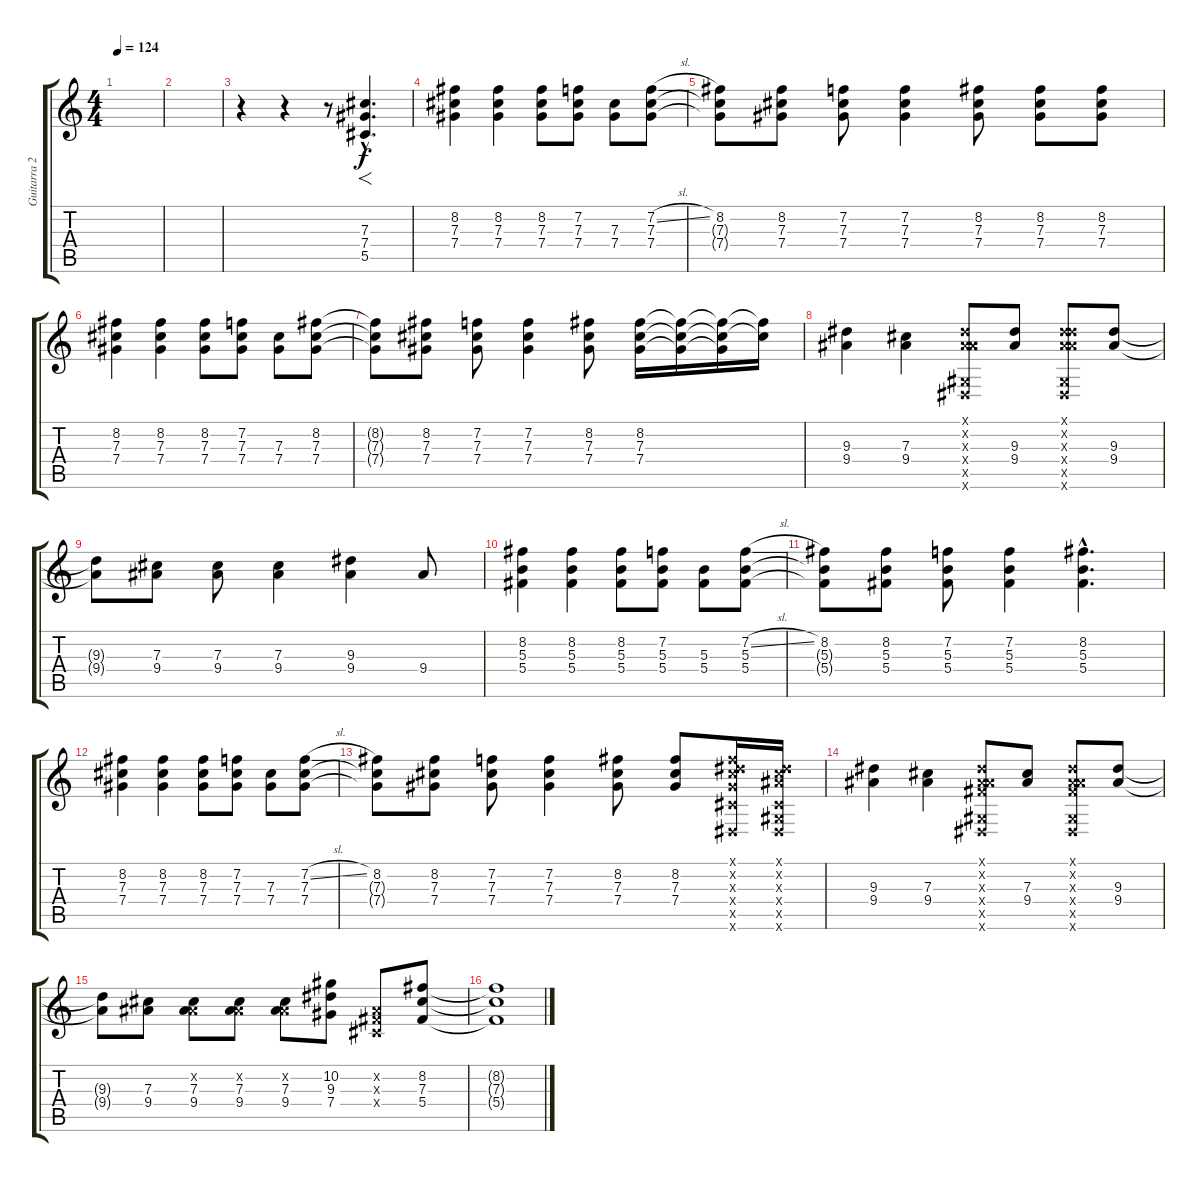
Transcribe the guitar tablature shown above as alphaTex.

\track ("Guitarra 2" "Guitarra 2") {instrument distortionguitar}
\staff {score tabs}
\tuning (Eb4 Bb3 Gb3 Db3 Ab2 Eb2) {hide}
\ts (4 4)
\tempo 124
\clef g2
\ks c
|
|
r.4 r.4 r.8 (7.3{hac} 7.4{hac} 5.5{hac}).4{f d} |
(8.2 7.3 7.4).4{volume 16 balance 4} (8.2 7.3 7.4).4 (8.2 7.3 7.4).8 (7.2 7.3 7.4).8 (7.3 7.4).8 (7.2{sl} 7.3 7.4).8 |
(8.2 7.3{t} 7.4{t}).8 (8.2 7.3 7.4).8 (7.2 7.3 7.4).8 (7.2 7.3 7.4).4 (8.2 7.3 7.4).8 (8.2 7.3 7.4).8 (8.2 7.3 7.4).8 |
(8.2 7.3 7.4).4 (8.2 7.3 7.4).4 (8.2 7.3 7.4).8 (7.2 7.3 7.4).8 (7.3 7.4).8 (8.2 7.3 7.4).8 |
(8.2{t} 7.3{t} 7.4{t}).8 (8.2 7.3 7.4).8 (7.2 7.3 7.4).8 (7.2 7.3 7.4).4 (8.2 7.3 7.4).8 (8.2 7.3 7.4).16 (8.2{t} 7.3{t} 7.4{t}).16 (8.2{t} 7.3{t} 7.4{t}).16 (8.2{t} 7.3{t}).16 |
(9.3 9.4).4 (7.3 9.4).4 (0.1{x} 0.2{x} 4.3{x} 9.4{x} 0.5{x} 0.6{x}).8 (9.3 9.4).8 (0.1{x} 0.2{x} 9.3{x} 9.4{x} 0.5{x} 0.6{x}).8 (9.3 9.4).8 |
(9.3{t} 9.4{t}).8 (7.3 9.4).8 (7.3 9.4).8 (7.3 9.4).4 (9.3 9.4).4 9.4.8 |
(8.2 5.3 5.4).4 (8.2 5.3 5.4).4 (8.2 5.3 5.4).8 (7.2 5.3 5.4).8 (5.3 5.4).8 (7.2{sl} 5.3 5.4).8 |
(8.2 5.3{t} 5.4{t}).8 (8.2 5.3 5.4).8 (7.2 5.3 5.4).8 (7.2 5.3 5.4).4 (8.2{hac} 5.3{hac} 5.4{hac}).4{d} |
(8.2 7.3 7.4).4 (8.2 7.3 7.4).4 (8.2 7.3 7.4).8 (7.2 7.3 7.4).8 (7.3 7.4).8 (7.2{sl} 7.3 7.4).8 |
(8.2 7.3{t} 7.4{t}).8 (8.2 7.3 7.4).8 (7.2 7.3 7.4).8 (7.2 7.3 7.4).4 (8.2 7.3 7.4).8 (8.2 7.3 7.4).8 (0.1{x} 8.2{x} 7.3{x} 7.4{x} 5.5{x} 0.6{x}).16 (0.1{x} 0.2{x} 7.3{x} 0.4{x} 0.5{x} 0.6{x}).16 |
(9.3 9.4).4 (7.3 9.4).4 (0.1{x} 0.2{x} 0.3{x} 9.4{x} 0.5{x} 0.6{x}).8 (7.3 9.4).8 (0.1{x} 0.2{x} 0.3{x} 9.4{x} 0.5{x} 0.6{x}).8 (9.3 9.4).8 |
(9.3{t} 9.4{t}).8 (7.3 9.4).8 (0.2{x} 7.3 9.4).8 (0.2{x} 7.3 9.4).8 (0.2{x} 7.3 9.4).8 (10.2 9.3 7.4).8 (0.2{x} 0.3{x} 0.4{x}).8 (8.2 7.3 5.4).8 |
(8.2{t} 7.3{t} 5.4{t}).1{volume 0}
